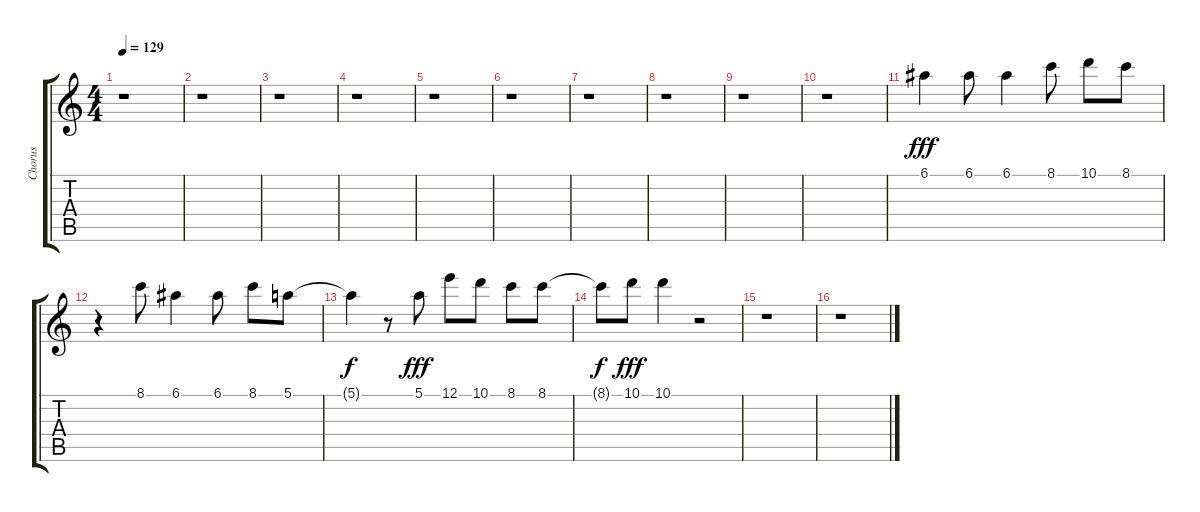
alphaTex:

\track ("Chorus" "Chorus") {instrument acousticguitarsteel}
\staff {score tabs}
\tuning (E4 B3 G3 D3 A2 E2) {hide}
\ts (4 4)
\tempo 129
\clef g2
\ks c
r.1{dy fff} |
r.1 |
r.1 |
r.1 |
r.1 |
r.1 |
r.1 |
r.1 |
r.1 |
r.1 |
6.1.4 6.1.8 6.1.4 8.1.8 10.1.8 8.1.8 |
r.4 8.1.8 6.1.4 6.1.8 8.1.8 5.1.8 |
5.1{t}.4{dy f} r.8 5.1.8{dy fff} 12.1.8 10.1.8 8.1.8 8.1.8 |
8.1{t}.8{dy f} 10.1.8{dy fff} 10.1.4 r.2 |
r.1 |
r.1
